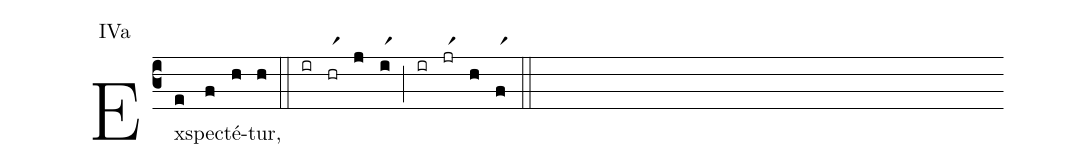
annotation: IVa;
%%
(c3) Ex(e)spe(f)cté(h)tur,(h) (::) (ir)(hrr1)(j)(ir1)(;)(ir)(jrr1)(h)(fr1)(::)
